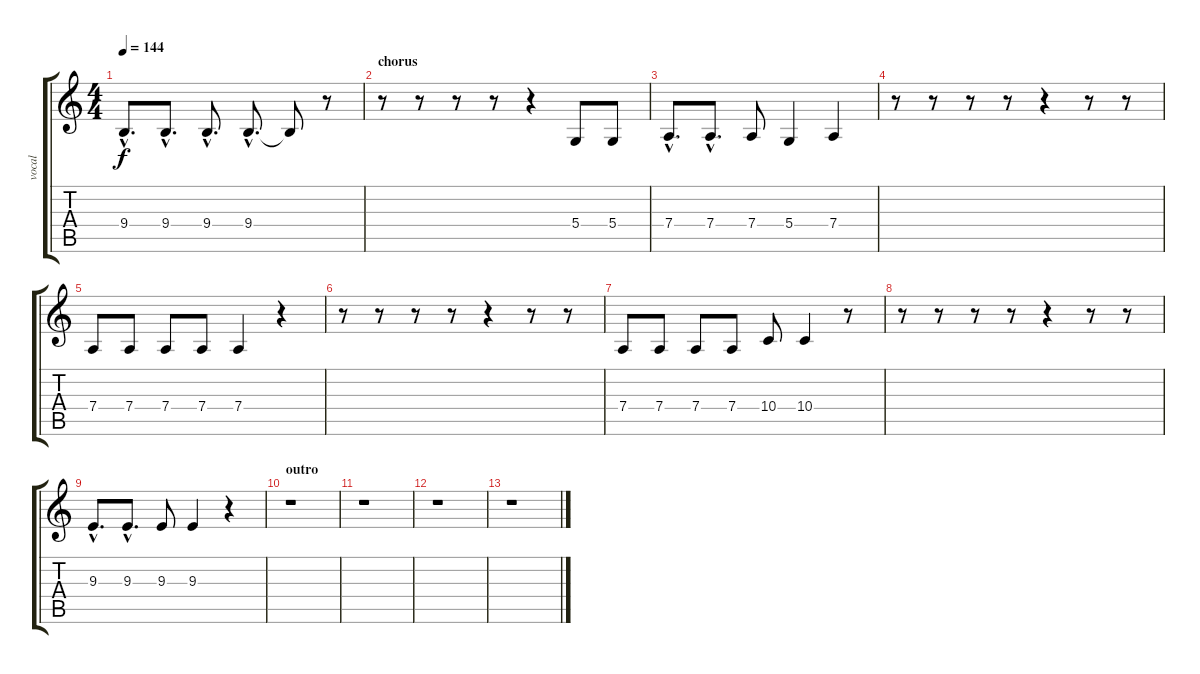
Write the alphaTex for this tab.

\track ("vocal" "vocal") {instrument baritonesax}
\staff {score tabs}
\tuning (E4 B3 G3 D3 A2 E2) {hide}
\ts (4 4)
\tempo 144
\clef g2
\ks c
9.4{hac}.8{d dy f} 9.4{hac}.8{d} 9.4{hac}.8{d} 9.4{hac}.8{d} 9.4{t}.8 r.8 |
\section ("" "chorus")
r.8 r.8 r.8 r.8 r.4 5.4.8 5.4.8 |
7.4{hac}.8{d} 7.4{hac}.8{d} 7.4.8 5.4.4 7.4.4 |
r.8 r.8 r.8 r.8 r.4 r.8 r.8 |
7.4.8 7.4.8 7.4.8 7.4.8 7.4.4 r.4 |
r.8 r.8 r.8 r.8 r.4 r.8 r.8 |
7.4.8 7.4.8 7.4.8 7.4.8 10.4.8 10.4.4 r.8 |
r.8 r.8 r.8 r.8 r.4 r.8 r.8 |
9.3{hac}.8{d} 9.3{hac}.8{d} 9.3.8 9.3.4 r.4 |
\section ("" "outro")
r.1 |
r.1 |
r.1 |
r.1
